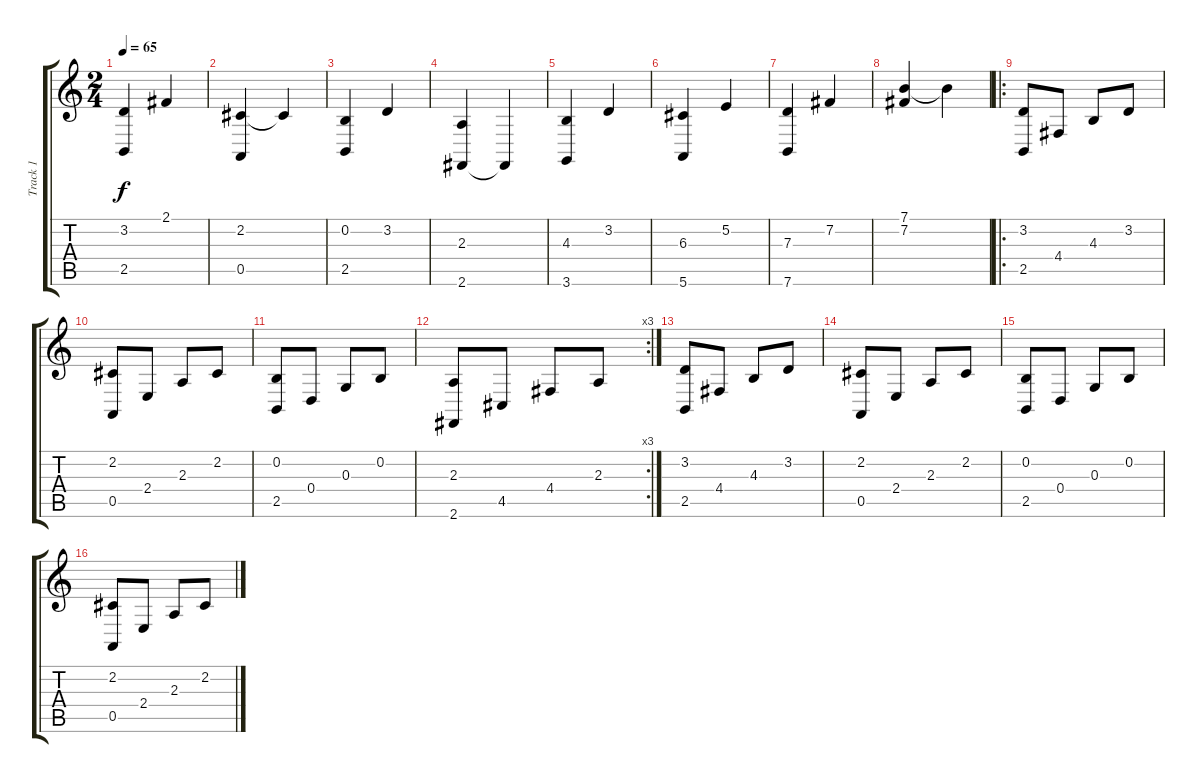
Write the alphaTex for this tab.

\track ("Track 1" "Track 1") {instrument pad5bowed}
\staff {score tabs}
\tuning (E4 B3 G3 D3 A2 E2) {hide}
\ts (2 4)
\tempo 65
\clef g2
\ks c
(3.2 2.5).4{dy f instrument pad5bowed} 2.1.4 |
(2.2 0.5).4 2.2{t}.4 |
(0.2 2.5).4 3.2.4 |
(2.3 2.6).4 2.6{t}.4 |
(4.3 3.6).4 3.2.4 |
(6.3 5.6).4 5.2.4 |
(7.3 7.6).4 7.2.4 |
(7.1 7.2).4 7.1{t}.4 |
\ro
(3.2 2.5).8 4.4.8 4.3.8 3.2.8 |
(2.2 0.5).8 2.4.8 2.3.8 2.2.8 |
(0.2 2.5).8 0.4.8 0.3.8 0.2.8 |
\rc 3
(2.3 2.6).8 4.5.8 4.4.8 2.3.8 |
(3.2 2.5).8 4.4.8 4.3.8 3.2.8 |
(2.2 0.5).8 2.4.8 2.3.8 2.2.8 |
(0.2 2.5).8 0.4.8 0.3.8 0.2.8 |
(2.2 0.5).8 2.4.8 2.3.8 2.2.8
